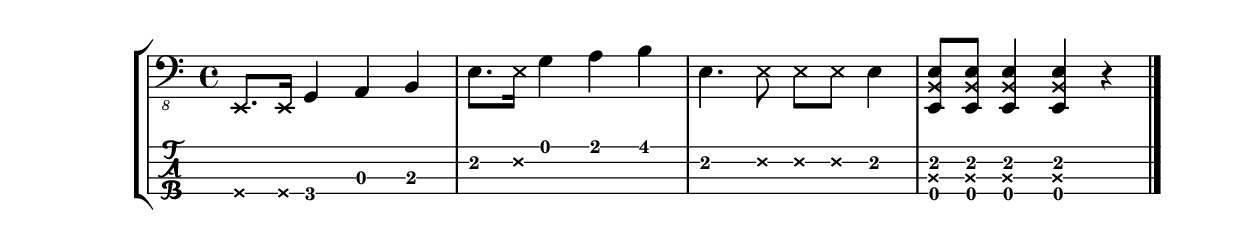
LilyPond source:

\version "2.13.4"

\header{ texidoc = "Muted notes (also called dead notes) are supported
                    within normal staves and tablature."
       }

mynotes = \relative c,, {
   \deadNotesOn
   e8. e16
   \deadNotesOff
   g4 a b |
   e8. \deadNote e16 g4 a b |
   e,4. \deadNote { e8 e e } e4 |
   < e, \deadNote b' e >8 < e \deadNote b' e > < e \deadNote b' e >4 < e \deadNote b' e >4 r
   \bar "|."
}

\context StaffGroup <<
  \context Staff {
    \context Voice {  % Warning: explicit voice instantiation is required
                      %   to have deadNotesOff work properly
                      %   when deadNotesOn comes at the beginning
                      %   of the piece
      \clef "bass_8"
      \mynotes
    }
  }
  \context TabStaff {
    \context TabVoice {  % Warning:  explicit voice instantiation is
                         %   required to have deadNotesOff work properly
                         %   when deadNotesOn comes at the beginning
                         %   of the piece
      \set TabStaff.stringTunings = #bass-tuning
      \mynotes
    }
  }
>>


